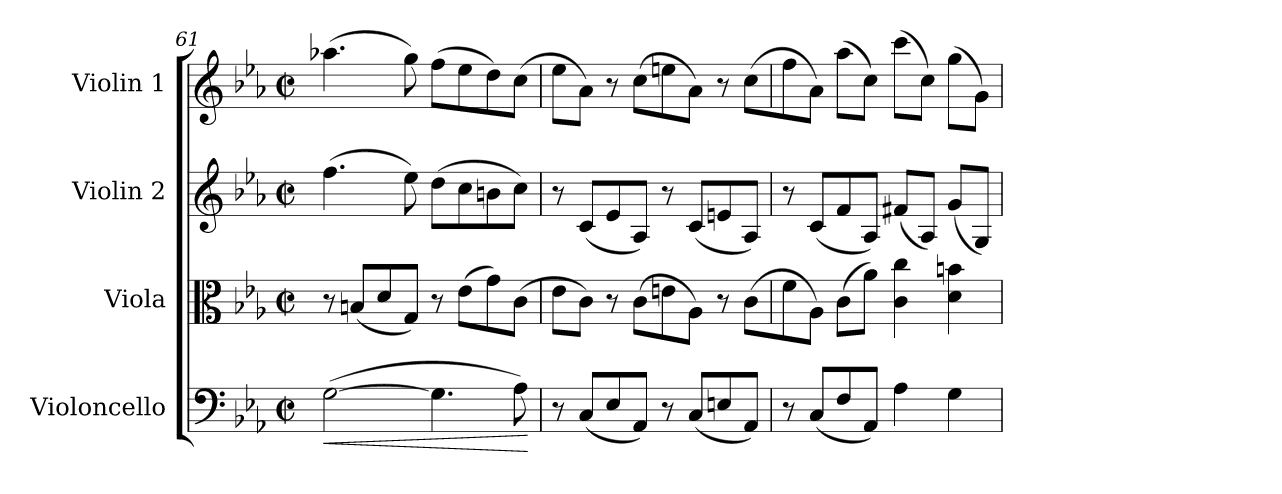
**kern	**dynam	**kern	**kern	**kern
*part4	*part4	*part3	*part2	*part1
*staff4	*staff4	*staff3	*staff2	*staff1
*I"Violoncello	*	*I"Viola	*I"Violin 2	*I"Violin 1
*I'Vc	*	*I'Vla	*I'Vln	*I'Vln
*clefF4	*	*clefC3	*clefG2	*clefG2
*k[b-e-a-]	*	*k[b-e-a-]	*k[b-e-a-]	*k[b-e-a-]
*M2/2	*	*M2/2	*M2/2	*M2/2
*met(c|)	*	*met(c|)	*met(c|)	*met(c|)
=61	=61	=61	=61	=61
!	!LO:HP:b	!	!	!
([2G\	<	8r	(4.ff\	(4.aa-X\
.	.	(8Bn/L	.	.
.	.	8d/	.	.
.	.	8G/J)	8ee-\)	8gg\)
4.G\]	.	8r	(8dd\L	(8ff\L
.	.	(8e-\L	8cc\	8ee-\
.	.	8g\)	8bn\	8dd\)
8A-\)	.	(8c\J	8cc\J)	(8cc\J
.	[	.	.	.
=62	=62	=62	=62	=62
8r	.	8e-\L	8r	8ee-\L
(8C/L	.	8c\J)	(8c/L	8a-\J)
8E-/	.	8r	8e-/	8r
8AA-/J)	.	(8c\L	8A-/J)	(8cc\L
8r	.	8en\	8r	8een\
(8C/L	.	8A-\J)	(8c/L	8a-\J)
8En/	.	8r	8en/	8r
8AA-/J)	.	(8c\L	8A-/J)	(8cc\L
=63	=63	=63	=63	=63
8r	.	8f\	8r	8ff\
(8C/L	.	8A-\J)	(8c/L	8a-\J)
8F/	.	(8c\L	8f/	(8aa-\L
8AA-/J)	.	8a-\J)	8A-/J)	8cc\J)
4A-\	.	4c\ 4cc\	(8f#X/L	(8ccc\L
.	.	.	8A-/J)	8cc\J)
4G\	.	4d\ 4bn\	(8g/L	(8gg\L
.	.	.	8G/J)	8g\J)
=	=	=	=	=
*-	*-	*-	*-	*-
